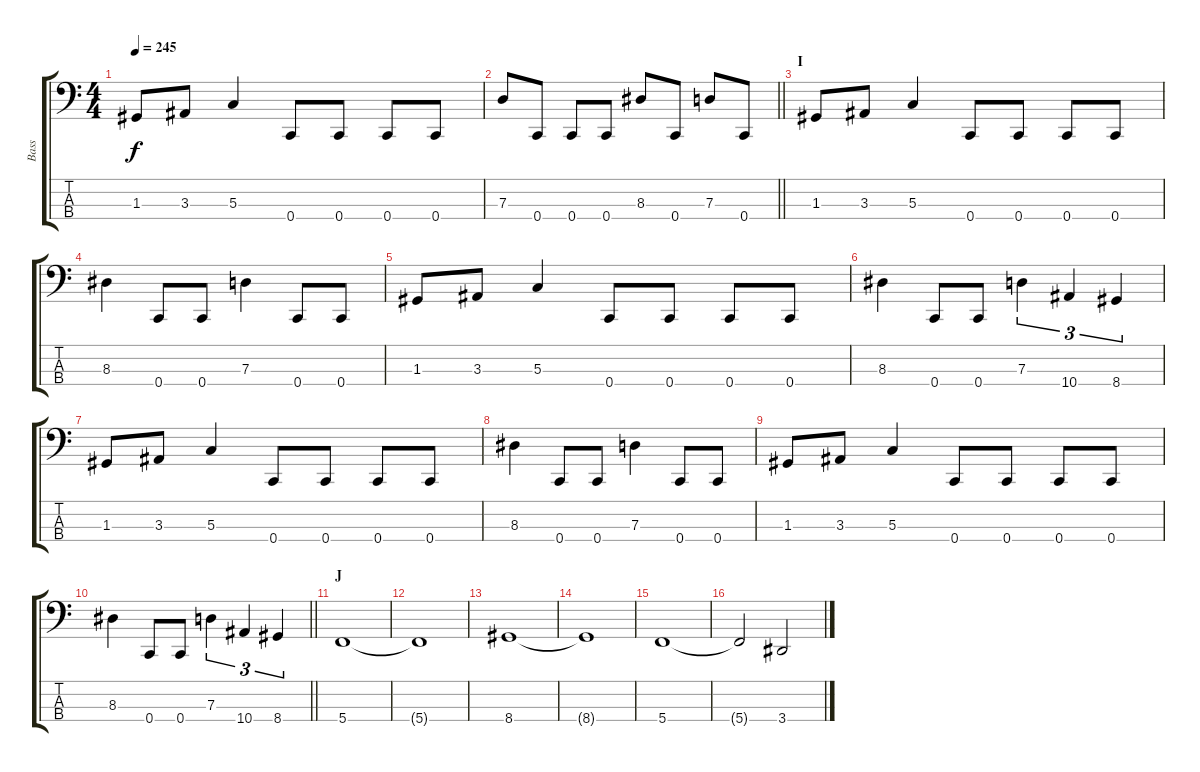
\track ("Bass" "Bass") {instrument electricbasspick}
\staff {score tabs}
\tuning (F2 C2 G1 C1) {hide}
\ts (4 4)
\tempo 245
\clef f4
\ks c
1.3.8{dy f} 3.3.8 5.3.4 0.4.8 0.4.8 0.4.8 0.4.8 |
\barLineRight lightlight
7.3.8 0.4.8 0.4.8 0.4.8 8.3.8 0.4.8 7.3.8 0.4.8 |
\section ("" "I")
1.3.8 3.3.8 5.3.4 0.4.8 0.4.8 0.4.8 0.4.8 |
8.3.4 0.4.8 0.4.8 7.3.4 0.4.8 0.4.8 |
1.3.8 3.3.8 5.3.4 0.4.8 0.4.8 0.4.8 0.4.8 |
8.3.4 0.4.8 0.4.8 7.3.4{tu (3 2)} 10.4.4{tu (3 2)} 8.4.4{tu (3 2)} |
1.3.8 3.3.8 5.3.4 0.4.8 0.4.8 0.4.8 0.4.8 |
8.3.4 0.4.8 0.4.8 7.3.4 0.4.8 0.4.8 |
1.3.8 3.3.8 5.3.4 0.4.8 0.4.8 0.4.8 0.4.8 |
\barLineRight lightlight
8.3.4 0.4.8 0.4.8 7.3.4{tu (3 2)} 10.4.4{tu (3 2)} 8.4.4{tu (3 2)} |
\section ("" "J")
5.4.1 |
5.4{t}.1 |
8.4.1 |
8.4{t}.1 |
5.4.1 |
5.4{t}.2 3.4.2
